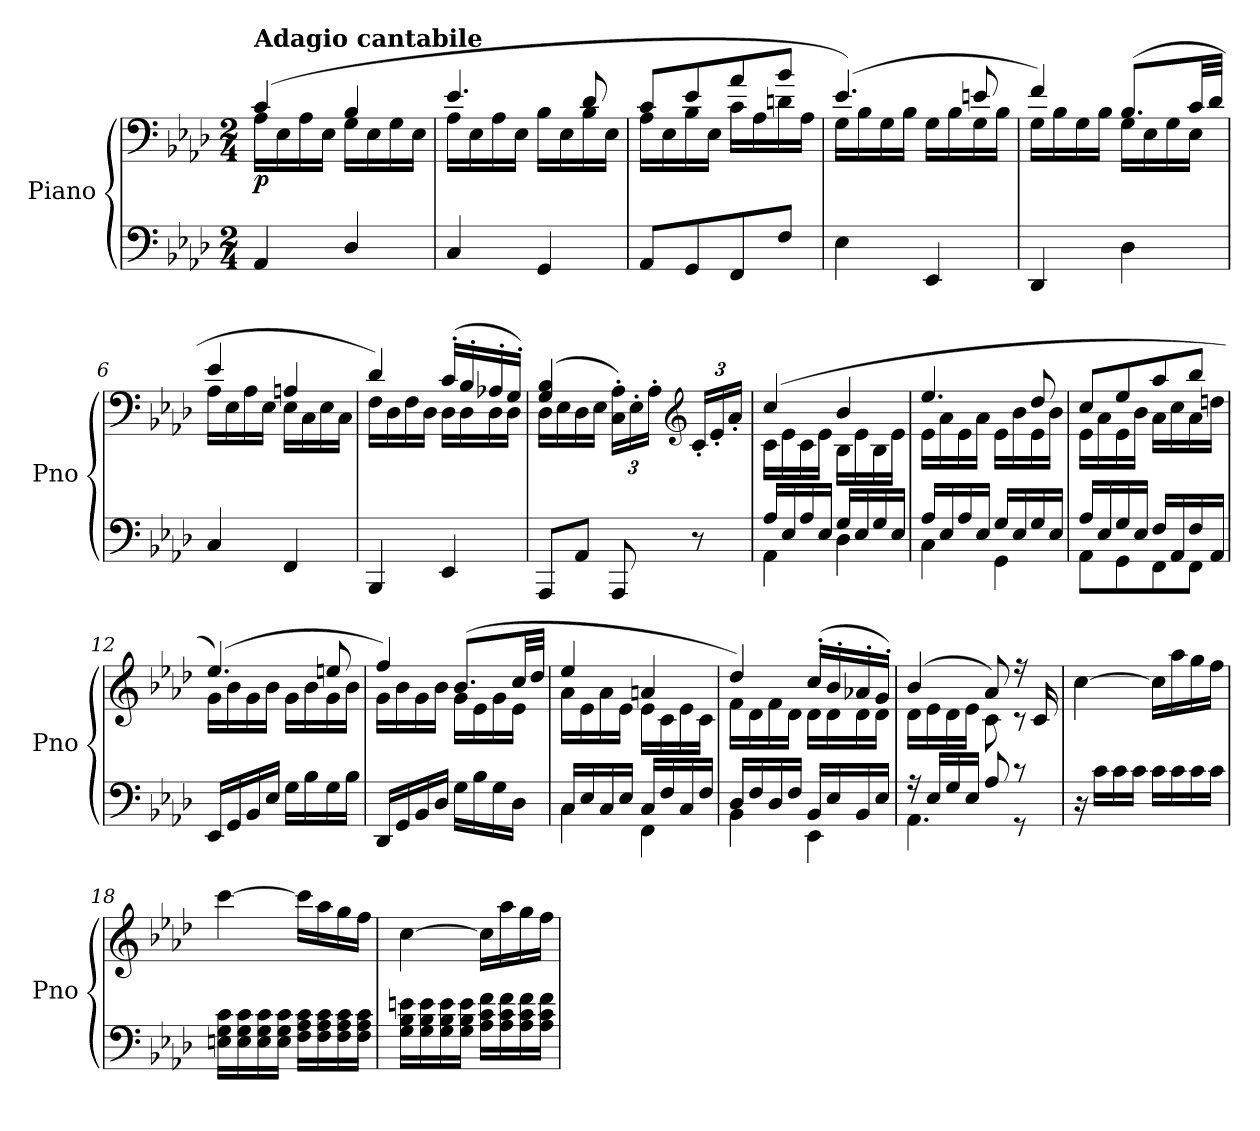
**kern	**kern	**dynam
*part1	*part1	*part1
*staff2	*staff1	*staff1/2
*I"Piano	*	*
*I'Pno	*	*
*clefF4	*clefF4	*
*k[b-e-a-d-]	*k[b-e-a-d-]	*
*A-:	*A-:	*
*M2/4	*M2/4	*
=1	=1	=1
*	*^	*
!	!LO:TX:a:B:t=Adagio cantabile	!	!
!	!	!	!LO:DY:b
4AA-/	(>4c/	16A-\LL	p
.	.	16E-\	.
.	.	16A-\	.
.	.	16E-\JJ	.
4D-/	4B-/	16G\LL	.
.	.	16E-\	.
.	.	16G\	.
.	.	16E-\JJ	.
=2	=2	=2	=2
4C/	4.e-/	16A-\LL	.
.	.	16E-\	.
.	.	16A-\	.
.	.	16E-\JJ	.
4GG/	.	16B-\LL	.
.	.	16E-\	.
.	8d-/	16B-\	.
.	.	16E-\JJ	.
=3	=3	=3	=3
8AA-/L	8c/L	16A-\LL	.
.	.	16E-\	.
8GG/	8e-/	16B-\	.
.	.	16E-\JJ	.
8FF/	8a-/	16c\LL	.
.	.	16A-\	.
8F/J	8b-/J	16dn\	.
.	.	16A-\JJ	.
=4	=4	=4	=4
4E-\	(>4.e-/)	16G\LL	.
.	.	16B-\	.
.	.	16G\	.
.	.	16B-\JJ	.
4EE-/	.	16G\LL	.
.	.	16B-\	.
.	8en/	16G\	.
.	.	16B-\JJ	.
=5	=5	=5	=5
4DD-/	4f/)	16G\LL	.
.	.	16B-\	.
.	.	16G\	.
.	.	16B-\JJ	.
4D-\	(>8.B-/L	16G\LL	.
.	.	16E-\	.
.	.	16G\	.
.	32c/LL	16E-\JJ	.
.	32d-/JJJ	.	.
!!LO:LB:g=z	!!
=6	=6	=6	=6
4C/	4e-/	16A-\LL	.
.	.	16E-\	.
.	.	16A-\	.
.	.	16E-\JJ	.
4FF/	4An/	16E-\LL	.
.	.	16C\	.
.	.	16E-\	.
.	.	16C\JJ	.
=7	=7	=7	=7
4BBB-/	4d-/)	16F\LL	.
.	.	16D-\	.
.	.	16F\	.
.	.	16D-\JJ	.
4EE-/	(>16c'/LL	16D-\LL	.
.	16B-'/	16D-\	.
.	16A-X'/	16D-\	.
.	16G'/JJ)	16D-\JJ	.
=8	=8	=8	=8
8AAA-/L	(>4G/ 4B-/	16D-\LL	.
.	.	16E-\	.
8AA-/J	.	16D-\	.
.	.	16E-\JJ	.
*	*Xbrackettup	*	*
8AAA-/	24C\' 24A-\'LL)	4ryy	.
.	24E-'\	.	.
.	24A-'\JJ	.	.
*	*clefG2	*	*
8r	24c'/LL	.	.
.	24e-'/	.	.
.	24a-'/JJ	.	.
=9	=9	=9	=9
*^	*	*	*
16A-/LL	4AA-\	(>4cc/	16c\LL	.
16E-/	.	.	16e-\	.
16A-/	.	.	16c\	.
16E-/JJ	.	.	16e-\JJ	.
16G/LL	4D-\	4b-/	16B-\LL	.
16E-/	.	.	16e-\	.
16G/	.	.	16B-\	.
16E-/JJ	.	.	16e-\JJ	.
=10	=10	=10	=10	=10
16A-/LL	4C\	4.ee-/	16e-\LL	.
16E-/	.	.	16a-\	.
16A-/	.	.	16e-\	.
16E-/JJ	.	.	16a-\JJ	.
16G/LL	4GG\	.	16e-\LL	.
16E-/	.	.	16b-\	.
16G/	.	8dd-/	16e-\	.
16E-/JJ	.	.	16b-\JJ	.
!!LO:LB:g=z	!!
=11	=11	=11	=11	=11
16A-/LL	8AA-\L	8cc/L	16e-\LL	.
16E-/	.	.	16a-\	.
16G/	8GG\	8ee-/	16e-\	.
16E-/JJ	.	.	16b-\JJ	.
16F/LL	8FF\	8aa-/	16a-\LL	.
16AA-/	.	.	16cc\	.
16F/	8FF\J	8bb-/J	16a-\	.
16AA-/JJ	.	.	16ddn\JJ	.
*v	*v	*	*	*
=12	=12	=12	=12
16EE-/LL	(>4.ee-/)	16g\LL	.
16GG/	.	16b-\	.
16BB-/	.	16g\	.
16E-/JJ	.	16b-\JJ	.
16G\LL	.	16g\LL	.
16B-\	.	16b-\	.
16G\	8een/	16g\	.
16B-\JJ	.	16b-\JJ	.
=13	=13	=13	=13
16DD-/LL	4ff/)	16g\LL	.
16GG/	.	16b-\	.
16BB-/	.	16g\	.
16D-/JJ	.	16b-\JJ	.
16G\LL	(>8.b-/L	16g\LL	.
16B-\	.	16e-\	.
16G\	.	16g\	.
16D-\JJ	32cc/LL	16e-\JJ	.
.	32dd-/JJJ	.	.
=14	=14	=14	=14
*^	*	*	*
16C/LL	4C\	4ee-/	16a-\LL	.
16E-/	.	.	16e-\	.
16C/	.	.	16a-\	.
16E-/JJ	.	.	16e-\JJ	.
16C/LL	4FF\	4an/	16e-\LL	.
16F/	.	.	16c\	.
16C/	.	.	16e-\	.
16F/JJ	.	.	16c\JJ	.
=15	=15	=15	=15	=15
16D-/LL	4BB-\	4dd-/)	16f\LL	.
16F/	.	.	16d-\	.
16D-/	.	.	16f\	.
16F/JJ	.	.	16d-\JJ	.
16BB-/LL	4EE-\	(>16cc'/LL	16d-\LL	.
16E-/	.	16b-'/	16d-\	.
16BB-/	.	16a-X'/	16d-\	.
16E-/JJ	.	16g'/JJ)	16d-\JJ	.
!!LO:LB:g=z	!!
=16	=16	=16	=16	=16
16rA	4.AA-\	(>4b-/	16d-\LL	.
16E-/LL	.	.	16e-\	.
16G/	.	.	16d-\	.
16E-/JJ	.	.	16e-\JJ	.
8A-/	.	8a-/)	8c\	.
8r	8r	16r	8rc	.
.	.	16c/	.	.
*v	*v	*	*	*
*	*v	*v	*
=17	=17	=17
16r	[4cc\	.
16c\LL	.	.
16c\	.	.
16c\JJ	.	.
16c\LL	16cc\LL]	.
16c\	16aa-\	.
16c\	16gg\	.
16c\JJ	16ff\JJ	.
=18	=18	=18
16En\ 16G\ 16c\LL	[4ccc\	.
16E\ 16G\ 16c\	.	.
16E\ 16G\ 16c\	.	.
16E\ 16G\ 16c\JJ	.	.
16F\ 16A-\ 16c\LL	16ccc\LL]	.
16F\ 16A-\ 16c\	16aa-\	.
16F\ 16A-\ 16c\	16gg\	.
16F\ 16A-\ 16c\JJ	16ff\JJ	.
=19	=19	=19
16G\ 16B-\ 16en\LL	[4cc\	.
16G\ 16B-\ 16e\	.	.
16G\ 16B-\ 16e\	.	.
16G\ 16B-\ 16e\JJ	.	.
16A-\ 16c\ 16f\LL	16cc\LL]	.
16A-\ 16c\ 16f\	16aa-\	.
16A-\ 16c\ 16f\	16gg\	.
16A-\ 16c\ 16f\JJ	16ff\JJ	.
=	=	=
*-	*-	*-
